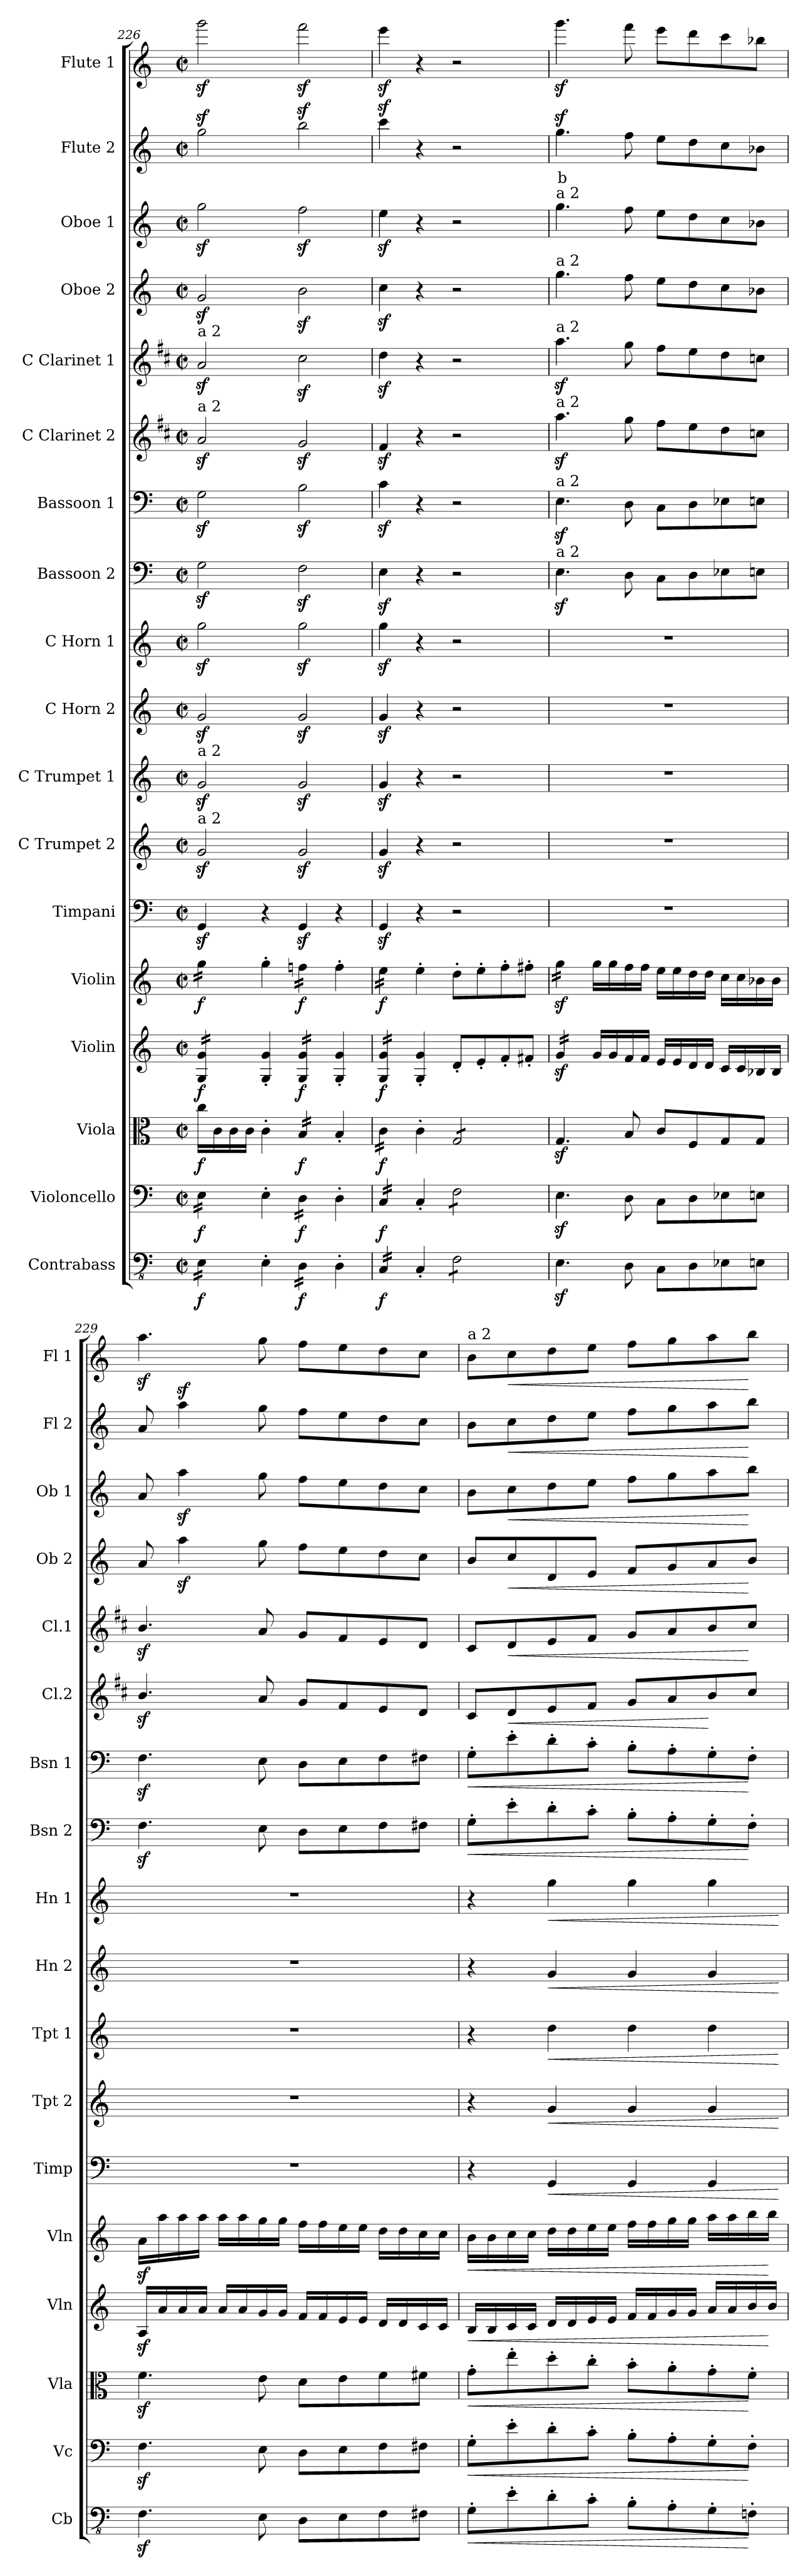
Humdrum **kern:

**kern	**dynam	**kern	**dynam	**kern	**dynam	**kern	**dynam	**kern	**dynam	**kern	**dynam	**kern	**dynam	**kern	**dynam	**kern	**dynam	**kern	**dynam	**kern	**dynam	**kern	**dynam	**kern	**dynam	**kern	**dynam	**kern	**dynam	**kern	**dynam	**kern	**text	**dynam	**kern	**dynam
*part18	*part18	*part17	*part17	*part16	*part16	*part15	*part15	*part14	*part14	*part13	*part13	*part12	*part12	*part11	*part11	*part10	*part10	*part9	*part9	*part8	*part8	*part7	*part7	*part6	*part6	*part5	*part5	*part4	*part4	*part3	*part3	*part2	*part2	*part2	*part1	*part1
*staff18	*staff18	*staff17	*staff17	*staff16	*staff16	*staff15	*staff15	*staff14	*staff14	*staff13	*staff13	*staff12	*staff12	*staff11	*staff11	*staff10	*staff10	*staff9	*staff9	*staff8	*staff8	*staff7	*staff7	*staff6	*staff6	*staff5	*staff5	*staff4	*staff4	*staff3	*staff3	*staff2	*staff2	*staff2	*staff1	*staff1
*I"Contrabass	*	*I"Violoncello	*	*I"Viola	*	*I"Violin	*	*I"Violin	*	*I"Timpani	*	*I"C Trumpet 2	*	*I"C Trumpet 1	*	*I"C Horn 2	*	*I"C Horn 1	*	*I"Bassoon 2	*	*I"Bassoon 1	*	*I"C Clarinet 2	*	*I"C Clarinet 1	*	*I"Oboe 2	*	*I"Oboe 1	*	*I"Flute 2	*	*	*I"Flute 1	*
*I'Cb	*	*I'Vc	*	*I'Vla	*	*I'Vln	*	*I'Vln	*	*I'Timp	*	*I'Tpt 2	*	*I'Tpt 1	*	*I'Hn 2	*	*I'Hn 1	*	*I'Bsn 2	*	*I'Bsn 1	*	*I'Cl.2	*	*I'Cl.1	*	*I'Ob 2	*	*I'Ob 1	*	*I'Fl 2	*	*	*I'Fl 1	*
*clefFv4	*	*clefF4	*	*clefC3	*	*clefG2	*	*clefG2	*	*clefF4	*	*clefG2	*	*clefG2	*	*clefG2	*	*clefG2	*	*clefF4	*	*clefF4	*	*clefG2	*	*clefG2	*	*clefG2	*	*clefG2	*	*clefG2	*	*	*clefG2	*
*	*	*	*	*	*	*	*	*	*	*	*	*	*	*	*	*ITrd7c12	*	*ITrd7c12	*	*	*	*	*	*ITrd1c2	*	*ITrd1c2	*	*	*	*	*	*	*	*	*	*
*k[]	*	*k[]	*	*k[]	*	*k[]	*	*k[]	*	*k[]	*	*k[]	*	*k[]	*	*k[]	*	*k[]	*	*k[]	*	*k[]	*	*k[]	*	*k[]	*	*k[]	*	*k[]	*	*k[]	*	*	*k[]	*
*M2/2	*	*M2/2	*	*M2/2	*	*M2/2	*	*M2/2	*	*M2/2	*	*M2/2	*	*M2/2	*	*M2/2	*	*M2/2	*	*M2/2	*	*M2/2	*	*M2/2	*	*M2/2	*	*M2/2	*	*M2/2	*	*M2/2	*	*	*M2/2	*
*met(c|)	*	*met(c|)	*	*met(c|)	*	*met(c|)	*	*met(c|)	*	*met(c|)	*	*met(c|)	*	*met(c|)	*	*met(c|)	*	*met(c|)	*	*met(c|)	*	*met(c|)	*	*met(c|)	*	*met(c|)	*	*met(c|)	*	*met(c|)	*	*met(c|)	*	*	*met(c|)	*
=226	=226	=226	=226	=226	=226	=226	=226	=226	=226	=226	=226	=226	=226	=226	=226	=226	=226	=226	=226	=226	=226	=226	=226	=226	=226	=226	=226	=226	=226	=226	=226	=226	=226	=226	=226	=226
!	!	!	!	!	!	!	!	!	!	!	!	!	!	!	!	!	!	!	!	!	!	!	!	!	!	!LO:TX:a:t=a 2	!	!	!	!	!	!	!	!	!	!
!	!	!	!	!	!	!	!	!	!	!	!	!	!	!	!	!	!	!	!	!	!	!	!	!LO:TX:a:t=a 2	!	!	!	!	!	!	!	!	!	!	!	!
!	!	!	!	!	!	!	!	!	!	!	!	!	!	!LO:TX:a:t=a 2	!	!	!	!	!	!	!	!	!	!	!	!	!	!	!	!	!	!	!	!	!	!
!	!	!	!	!	!	!	!	!	!	!	!	!LO:TX:a:t=a 2	!	!	!	!	!	!	!	!	!	!	!	!	!	!	!	!	!	!	!	!	!	!	!	!
!	!LO:DY:b	!	!LO:DY:b	!	!LO:DY:b	!	!LO:DY:b	!	!LO:DY:b	!	!	!	!	!	!	!	!	!	!	!	!	!	!	!	!	!	!	!	!	!	!	!	!	!	!	!
*tremolo	*	*	*	*	*	*	*	*	*	*	*	*	*	*	*	*	*	*	*	*	*	*	*	*	*	*	*	*	*	*	*	*	*	*	*	*
*	*	*tremolo	*	*	*	*	*	*	*	*	*	*	*	*	*	*	*	*	*	*	*	*	*	*	*	*	*	*	*	*	*	*	*	*	*	*
*	*	*	*	*	*	*tremolo	*	*	*	*	*	*	*	*	*	*	*	*	*	*	*	*	*	*	*	*	*	*	*	*	*	*	*	*	*	*
*	*	*	*	*	*	*	*	*tremolo	*	*	*	*	*	*	*	*	*	*	*	*	*	*	*	*	*	*	*	*	*	*	*	*	*	*	*	*
16EE\LL	f	16E\LL	f	16cc\LL	f	16G/ 16g/LL	f	16gg\LL	f	4GGz</	.	2gz</	.	2gz</	.	2Gz</	.	2gz<\	.	2Gz<\	.	2Gz<\	.	2gz</	.	2gz</	.	2gz</	.	2ggz<\	.	2ggz<\	.	.	2gggz<\	.
16EE\	.	16E\	.	16c\	.	16G/ 16g/	.	16gg\	.	.	.	.	.	.	.	.	.	.	.	.	.	.	.	.	.	.	.	.	.	.	.	.	.	.	.	.
16EE\	.	16E\	.	16c\	.	16G/ 16g/	.	16gg\	.	.	.	.	.	.	.	.	.	.	.	.	.	.	.	.	.	.	.	.	.	.	.	.	.	.	.	.
16EE\JJ	.	16E\JJ	.	16c\JJ	.	16G/ 16g/JJ	.	16gg\JJ	.	.	.	.	.	.	.	.	.	.	.	.	.	.	.	.	.	.	.	.	.	.	.	.	.	.	.	.
*	*	*	*	*	*	*	*	*Xtremolo	*	*	*	*	*	*	*	*	*	*	*	*	*	*	*	*	*	*	*	*	*	*	*	*	*	*	*	*
*	*	*	*	*	*	*Xtremolo	*	*	*	*	*	*	*	*	*	*	*	*	*	*	*	*	*	*	*	*	*	*	*	*	*	*	*	*	*	*
*	*	*Xtremolo	*	*	*	*	*	*	*	*	*	*	*	*	*	*	*	*	*	*	*	*	*	*	*	*	*	*	*	*	*	*	*	*	*	*
*Xtremolo	*	*	*	*	*	*	*	*	*	*	*	*	*	*	*	*	*	*	*	*	*	*	*	*	*	*	*	*	*	*	*	*	*	*	*	*
4EE'\	.	4E'\	.	4c'\	.	4G/' 4g/'	.	4gg'\	.	4r	.	.	.	.	.	.	.	.	.	.	.	.	.	.	.	.	.	.	.	.	.	.	.	.	.	.
!	!LO:DY:b	!	!LO:DY:b	!	!LO:DY:b	!	!LO:DY:b	!	!LO:DY:b	!	!	!	!	!	!	!	!	!	!	!	!	!	!	!	!	!	!	!	!	!	!	!	!	!	!	!
*tremolo	*	*	*	*	*	*	*	*	*	*	*	*	*	*	*	*	*	*	*	*	*	*	*	*	*	*	*	*	*	*	*	*	*	*	*	*
*	*	*tremolo	*	*	*	*	*	*	*	*	*	*	*	*	*	*	*	*	*	*	*	*	*	*	*	*	*	*	*	*	*	*	*	*	*	*
*	*	*	*	*tremolo	*	*	*	*	*	*	*	*	*	*	*	*	*	*	*	*	*	*	*	*	*	*	*	*	*	*	*	*	*	*	*	*
*	*	*	*	*	*	*tremolo	*	*	*	*	*	*	*	*	*	*	*	*	*	*	*	*	*	*	*	*	*	*	*	*	*	*	*	*	*	*
*	*	*	*	*	*	*	*	*tremolo	*	*	*	*	*	*	*	*	*	*	*	*	*	*	*	*	*	*	*	*	*	*	*	*	*	*	*	*
16DD\LL	f	16D\LL	f	16B/LL	f	16G/ 16g/LL	f	16ffn\LL	f	4GGz</	.	2gz</	.	2gz</	.	2Gz</	.	2gz<\	.	2Fz<\	.	2Bz<\	.	2fz</	.	2bz<\	.	2bz<\	.	2ffz<\	.	2bbz<\	.	.	2fffz<\	.
16DD\	.	16D\	.	16B/	.	16G/ 16g/	.	16ffn\	.	.	.	.	.	.	.	.	.	.	.	.	.	.	.	.	.	.	.	.	.	.	.	.	.	.	.	.
16DD\	.	16D\	.	16B/	.	16G/ 16g/	.	16ffn\	.	.	.	.	.	.	.	.	.	.	.	.	.	.	.	.	.	.	.	.	.	.	.	.	.	.	.	.
16DD\JJ	.	16D\JJ	.	16B/JJ	.	16G/ 16g/JJ	.	16ffn\JJ	.	.	.	.	.	.	.	.	.	.	.	.	.	.	.	.	.	.	.	.	.	.	.	.	.	.	.	.
*	*	*	*	*	*	*	*	*Xtremolo	*	*	*	*	*	*	*	*	*	*	*	*	*	*	*	*	*	*	*	*	*	*	*	*	*	*	*	*
*	*	*	*	*	*	*Xtremolo	*	*	*	*	*	*	*	*	*	*	*	*	*	*	*	*	*	*	*	*	*	*	*	*	*	*	*	*	*	*
*	*	*	*	*Xtremolo	*	*	*	*	*	*	*	*	*	*	*	*	*	*	*	*	*	*	*	*	*	*	*	*	*	*	*	*	*	*	*	*
*	*	*Xtremolo	*	*	*	*	*	*	*	*	*	*	*	*	*	*	*	*	*	*	*	*	*	*	*	*	*	*	*	*	*	*	*	*	*	*
*Xtremolo	*	*	*	*	*	*	*	*	*	*	*	*	*	*	*	*	*	*	*	*	*	*	*	*	*	*	*	*	*	*	*	*	*	*	*	*
4DD'\	.	4D'\	.	4B'/	.	4G/' 4g/'	.	4ff'\	.	4r	.	.	.	.	.	.	.	.	.	.	.	.	.	.	.	.	.	.	.	.	.	.	.	.	.	.
=227	=227	=227	=227	=227	=227	=227	=227	=227	=227	=227	=227	=227	=227	=227	=227	=227	=227	=227	=227	=227	=227	=227	=227	=227	=227	=227	=227	=227	=227	=227	=227	=227	=227	=227	=227	=227
!	!LO:DY:b	!	!LO:DY:b	!	!LO:DY:b	!	!LO:DY:b	!	!LO:DY:b	!	!	!	!	!	!	!	!	!	!	!	!	!	!	!	!	!	!	!	!	!	!	!	!	!	!	!
*tremolo	*	*	*	*	*	*	*	*	*	*	*	*	*	*	*	*	*	*	*	*	*	*	*	*	*	*	*	*	*	*	*	*	*	*	*	*
*	*	*tremolo	*	*	*	*	*	*	*	*	*	*	*	*	*	*	*	*	*	*	*	*	*	*	*	*	*	*	*	*	*	*	*	*	*	*
*	*	*	*	*tremolo	*	*	*	*	*	*	*	*	*	*	*	*	*	*	*	*	*	*	*	*	*	*	*	*	*	*	*	*	*	*	*	*
*	*	*	*	*	*	*tremolo	*	*	*	*	*	*	*	*	*	*	*	*	*	*	*	*	*	*	*	*	*	*	*	*	*	*	*	*	*	*
*	*	*	*	*	*	*	*	*tremolo	*	*	*	*	*	*	*	*	*	*	*	*	*	*	*	*	*	*	*	*	*	*	*	*	*	*	*	*
16CC/LL	f	16C/LL	f	16c\LL	f	16G/ 16g/LL	f	16ee\LL	f	4GGz</	.	4gz</	.	4gz</	.	4Gz</	.	4gz<\	.	4Ez<\	.	4cz<\	.	4ez</	.	4ccz<\	.	4ccz<\	.	4eez<\	.	4cccz<\	.	.	4eeez<\	.
16CC/	.	16C/	.	16c\	.	16G/ 16g/	.	16ee\	.	.	.	.	.	.	.	.	.	.	.	.	.	.	.	.	.	.	.	.	.	.	.	.	.	.	.	.
16CC/	.	16C/	.	16c\	.	16G/ 16g/	.	16ee\	.	.	.	.	.	.	.	.	.	.	.	.	.	.	.	.	.	.	.	.	.	.	.	.	.	.	.	.
16CC/JJ	.	16C/JJ	.	16c\JJ	.	16G/ 16g/JJ	.	16ee\JJ	.	.	.	.	.	.	.	.	.	.	.	.	.	.	.	.	.	.	.	.	.	.	.	.	.	.	.	.
*	*	*	*	*	*	*	*	*Xtremolo	*	*	*	*	*	*	*	*	*	*	*	*	*	*	*	*	*	*	*	*	*	*	*	*	*	*	*	*
*	*	*	*	*	*	*Xtremolo	*	*	*	*	*	*	*	*	*	*	*	*	*	*	*	*	*	*	*	*	*	*	*	*	*	*	*	*	*	*
*	*	*	*	*Xtremolo	*	*	*	*	*	*	*	*	*	*	*	*	*	*	*	*	*	*	*	*	*	*	*	*	*	*	*	*	*	*	*	*
*	*	*Xtremolo	*	*	*	*	*	*	*	*	*	*	*	*	*	*	*	*	*	*	*	*	*	*	*	*	*	*	*	*	*	*	*	*	*	*
*Xtremolo	*	*	*	*	*	*	*	*	*	*	*	*	*	*	*	*	*	*	*	*	*	*	*	*	*	*	*	*	*	*	*	*	*	*	*	*
4CC'/	.	4C'/	.	4c'\	.	4G/' 4g/'	.	4ee'\	.	4r	.	4r	.	4r	.	4r	.	4r	.	4r	.	4r	.	4r	.	4r	.	4r	.	4r	.	4r	.	.	4r	.
*tremolo	*	*	*	*	*	*	*	*	*	*	*	*	*	*	*	*	*	*	*	*	*	*	*	*	*	*	*	*	*	*	*	*	*	*	*	*
*	*	*tremolo	*	*	*	*	*	*	*	*	*	*	*	*	*	*	*	*	*	*	*	*	*	*	*	*	*	*	*	*	*	*	*	*	*	*
*	*	*	*	*tremolo	*	*	*	*	*	*	*	*	*	*	*	*	*	*	*	*	*	*	*	*	*	*	*	*	*	*	*	*	*	*	*	*
8FF\L	.	8F\L	.	8G/L	.	8d'/L	.	8dd'\L	.	2r	.	2r	.	2r	.	2r	.	2r	.	2r	.	2r	.	2r	.	2r	.	2r	.	2r	.	2r	.	.	2r	.
8FF\	.	8F\	.	8G/	.	8e'/	.	8ee'\	.	.	.	.	.	.	.	.	.	.	.	.	.	.	.	.	.	.	.	.	.	.	.	.	.	.	.	.
8FF\	.	8F\	.	8G/	.	8f'/	.	8ff'\	.	.	.	.	.	.	.	.	.	.	.	.	.	.	.	.	.	.	.	.	.	.	.	.	.	.	.	.
8FF\J	.	8F\J	.	8G/J	.	8f#X'/J	.	8ff#X'\J	.	.	.	.	.	.	.	.	.	.	.	.	.	.	.	.	.	.	.	.	.	.	.	.	.	.	.	.
*	*	*	*	*Xtremolo	*	*	*	*	*	*	*	*	*	*	*	*	*	*	*	*	*	*	*	*	*	*	*	*	*	*	*	*	*	*	*	*
*	*	*Xtremolo	*	*	*	*	*	*	*	*	*	*	*	*	*	*	*	*	*	*	*	*	*	*	*	*	*	*	*	*	*	*	*	*	*	*
*Xtremolo	*	*	*	*	*	*	*	*	*	*	*	*	*	*	*	*	*	*	*	*	*	*	*	*	*	*	*	*	*	*	*	*	*	*	*	*
=228	=228	=228	=228	=228	=228	=228	=228	=228	=228	=228	=228	=228	=228	=228	=228	=228	=228	=228	=228	=228	=228	=228	=228	=228	=228	=228	=228	=228	=228	=228	=228	=228	=228	=228	=228	=228
!	!	!	!	!	!	!	!	!	!	!	!	!	!	!	!	!	!	!	!	!	!	!	!	!	!	!	!	!	!	!LO:TX:a:t=a 2	!	!	!	!	!	!
!	!	!	!	!	!	!	!	!	!	!	!	!	!	!	!	!	!	!	!	!	!	!	!	!	!	!	!	!LO:TX:a:t=a 2	!	!	!	!	!	!	!	!
!	!	!	!	!	!	!	!	!	!	!	!	!	!	!	!	!	!	!	!	!	!	!	!	!	!	!LO:TX:a:t=a 2	!	!	!	!	!	!	!	!	!	!
!	!	!	!	!	!	!	!	!	!	!	!	!	!	!	!	!	!	!	!	!	!	!	!	!LO:TX:a:t=a 2	!	!	!	!	!	!	!	!	!	!	!	!
!	!	!	!	!	!	!	!	!	!	!	!	!	!	!	!	!	!	!	!	!	!	!LO:TX:a:t=a 2	!	!	!	!	!	!	!	!	!	!	!	!	!	!
!	!	!	!	!	!	!	!	!	!	!	!	!	!	!	!	!	!	!	!	!LO:TX:a:t=a 2	!	!	!	!	!	!	!	!	!	!	!	!	!	!	!	!
!	!	!	!	!	!	!	!	!	!	!	!	!	!	!	!	!	!	!	!	!	!	!	!	!	!	!	!	!	!	!	!	!	!LO:LY:b:color=#FF0000	!	!	!
*	*	*	*	*	*	*tremolo	*	*	*	*	*	*	*	*	*	*	*	*	*	*	*	*	*	*	*	*	*	*	*	*	*	*	*	*	*	*
*	*	*	*	*	*	*	*	*tremolo	*	*	*	*	*	*	*	*	*	*	*	*	*	*	*	*	*	*	*	*	*	*	*	*	*	*	*	*
4.EEz<\	.	4.Ez<\	.	4.Gz</	.	16gz</LL	.	16ggz<\LL	.	1r	.	1r	.	1r	.	1r	.	1r	.	4.Ez<\	.	4.Ez<\	.	4.ggz<\	.	4.ggz<\	.	4.gg\	.	4.gg\	.	4.ggz<\	b	.	4.gggz<\	.
.	.	.	.	.	.	16gz</	.	16ggz<\	.	.	.	.	.	.	.	.	.	.	.	.	.	.	.	.	.	.	.	.	.	.	.	.	.	.	.	.
.	.	.	.	.	.	16gz</	.	16ggz<\	.	.	.	.	.	.	.	.	.	.	.	.	.	.	.	.	.	.	.	.	.	.	.	.	.	.	.	.
.	.	.	.	.	.	16gz</JJ	.	16ggz<\JJ	.	.	.	.	.	.	.	.	.	.	.	.	.	.	.	.	.	.	.	.	.	.	.	.	.	.	.	.
*	*	*	*	*	*	*	*	*Xtremolo	*	*	*	*	*	*	*	*	*	*	*	*	*	*	*	*	*	*	*	*	*	*	*	*	*	*	*	*
*	*	*	*	*	*	*Xtremolo	*	*	*	*	*	*	*	*	*	*	*	*	*	*	*	*	*	*	*	*	*	*	*	*	*	*	*	*	*	*
.	.	.	.	.	.	16g/LL	.	16gg\LL	.	.	.	.	.	.	.	.	.	.	.	.	.	.	.	.	.	.	.	.	.	.	.	.	.	.	.	.
.	.	.	.	.	.	16g/	.	16gg\	.	.	.	.	.	.	.	.	.	.	.	.	.	.	.	.	.	.	.	.	.	.	.	.	.	.	.	.
8DD\	.	8D\	.	8B/	.	16f/	.	16ff\	.	.	.	.	.	.	.	.	.	.	.	8D\	.	8D\	.	8ff\	.	8ff\	.	8ff\	.	8ff\	.	8ff\	.	.	8fff\	.
.	.	.	.	.	.	16f/JJ	.	16ff\JJ	.	.	.	.	.	.	.	.	.	.	.	.	.	.	.	.	.	.	.	.	.	.	.	.	.	.	.	.
8CC\L	.	8C\L	.	8c/L	.	16e/LL	.	16ee\LL	.	.	.	.	.	.	.	.	.	.	.	8C\L	.	8C\L	.	8ee\L	.	8ee\L	.	8ee\L	.	8ee\L	.	8ee\L	.	.	8eee\L	.
.	.	.	.	.	.	16e/	.	16ee\	.	.	.	.	.	.	.	.	.	.	.	.	.	.	.	.	.	.	.	.	.	.	.	.	.	.	.	.
8DD\	.	8D\	.	8F/	.	16d/	.	16dd\	.	.	.	.	.	.	.	.	.	.	.	8D\	.	8D\	.	8dd\	.	8dd\	.	8dd\	.	8dd\	.	8dd\	.	.	8ddd\	.
.	.	.	.	.	.	16d/JJ	.	16dd\JJ	.	.	.	.	.	.	.	.	.	.	.	.	.	.	.	.	.	.	.	.	.	.	.	.	.	.	.	.
8EE-X\	.	8E-X\	.	8G/	.	16c/LL	.	16cc\LL	.	.	.	.	.	.	.	.	.	.	.	8E-X\	.	8E-X\	.	8cc\	.	8cc\	.	8cc\	.	8cc\	.	8cc\	.	.	8ccc\	.
.	.	.	.	.	.	16c/	.	16cc\	.	.	.	.	.	.	.	.	.	.	.	.	.	.	.	.	.	.	.	.	.	.	.	.	.	.	.	.
8EEn\J	.	8En\J	.	8G/J	.	16B-X/	.	16b-X\	.	.	.	.	.	.	.	.	.	.	.	8En\J	.	8En\J	.	8b-X\J	.	8b-X\J	.	8b-X\J	.	8b-X\J	.	8b-X\J	.	.	8bb-X\J	.
.	.	.	.	.	.	16B-/JJ	.	16b-\JJ	.	.	.	.	.	.	.	.	.	.	.	.	.	.	.	.	.	.	.	.	.	.	.	.	.	.	.	.
=229	=229	=229	=229	=229	=229	=229	=229	=229	=229	=229	=229	=229	=229	=229	=229	=229	=229	=229	=229	=229	=229	=229	=229	=229	=229	=229	=229	=229	=229	=229	=229	=229	=229	=229	=229	=229
4.FFz<\	.	4.Fz<\	.	4.fz<\	.	16Az</LL	.	16az<\LL	.	1r	.	1r	.	1r	.	1r	.	1r	.	4.Fz<\	.	4.Fz<\	.	4.az</	.	4.az</	.	8a/	.	8a/	.	8a/	.	.	4.aaz<\	.
.	.	.	.	.	.	16a/	.	16aa\	.	.	.	.	.	.	.	.	.	.	.	.	.	.	.	.	.	.	.	.	.	.	.	.	.	.	.	.
.	.	.	.	.	.	16a/	.	16aa\	.	.	.	.	.	.	.	.	.	.	.	.	.	.	.	.	.	.	.	4aaz<\	.	4aaz<\	.	4aaz<\	.	.	.	.
.	.	.	.	.	.	16a/JJ	.	16aa\JJ	.	.	.	.	.	.	.	.	.	.	.	.	.	.	.	.	.	.	.	.	.	.	.	.	.	.	.	.
.	.	.	.	.	.	16a/LL	.	16aa\LL	.	.	.	.	.	.	.	.	.	.	.	.	.	.	.	.	.	.	.	.	.	.	.	.	.	.	.	.
.	.	.	.	.	.	16a/	.	16aa\	.	.	.	.	.	.	.	.	.	.	.	.	.	.	.	.	.	.	.	.	.	.	.	.	.	.	.	.
8EE\	.	8E\	.	8e\	.	16g/	.	16gg\	.	.	.	.	.	.	.	.	.	.	.	8E\	.	8E\	.	8g/	.	8g/	.	8gg\	.	8gg\	.	8gg\	.	.	8gg\	.
.	.	.	.	.	.	16g/JJ	.	16gg\JJ	.	.	.	.	.	.	.	.	.	.	.	.	.	.	.	.	.	.	.	.	.	.	.	.	.	.	.	.
8DD\L	.	8D\L	.	8d\L	.	16f/LL	.	16ff\LL	.	.	.	.	.	.	.	.	.	.	.	8D\L	.	8D\L	.	8f/L	.	8f/L	.	8ff\L	.	8ff\L	.	8ff\L	.	.	8ff\L	.
.	.	.	.	.	.	16f/	.	16ff\	.	.	.	.	.	.	.	.	.	.	.	.	.	.	.	.	.	.	.	.	.	.	.	.	.	.	.	.
8EE\	.	8E\	.	8e\	.	16e/	.	16ee\	.	.	.	.	.	.	.	.	.	.	.	8E\	.	8E\	.	8e/	.	8e/	.	8ee\	.	8ee\	.	8ee\	.	.	8ee\	.
.	.	.	.	.	.	16e/JJ	.	16ee\JJ	.	.	.	.	.	.	.	.	.	.	.	.	.	.	.	.	.	.	.	.	.	.	.	.	.	.	.	.
8FF\	.	8F\	.	8f\	.	16d/LL	.	16dd\LL	.	.	.	.	.	.	.	.	.	.	.	8F\	.	8F\	.	8d/	.	8d/	.	8dd\	.	8dd\	.	8dd\	.	.	8dd\	.
.	.	.	.	.	.	16d/	.	16dd\	.	.	.	.	.	.	.	.	.	.	.	.	.	.	.	.	.	.	.	.	.	.	.	.	.	.	.	.
8FF#X\J	.	8F#X\J	.	8f#X\J	.	16c/	.	16cc\	.	.	.	.	.	.	.	.	.	.	.	8F#X\J	.	8F#X\J	.	8c/J	.	8c/J	.	8cc\J	.	8cc\J	.	8cc\J	.	.	8cc\J	.
.	.	.	.	.	.	16c/JJ	.	16cc\JJ	.	.	.	.	.	.	.	.	.	.	.	.	.	.	.	.	.	.	.	.	.	.	.	.	.	.	.	.
!!LO:PB:g=z
=230	=230	=230	=230	=230	=230	=230	=230	=230	=230	=230	=230	=230	=230	=230	=230	=230	=230	=230	=230	=230	=230	=230	=230	=230	=230	=230	=230	=230	=230	=230	=230	=230	=230	=230	=230	=230
!	!	!	!	!	!	!	!	!	!	!	!	!	!	!	!	!	!	!	!	!	!	!	!	!	!	!	!	!	!	!	!	!	!	!	!LO:TX:a:t=a 2	!
!	!LO:HP:b	!	!LO:HP:b	!	!LO:HP:b	!	!LO:HP:b	!	!LO:HP:b	!	!	!	!	!	!	!	!	!	!	!	!LO:HP:b	!	!LO:HP:b	!	!	!	!	!	!	!	!	!	!	!	!	!
8GG'\L	<	8G'\L	<	8g'\L	<	16B/LL	<	16b\LL	<	4r	.	4r	.	4r	.	4r	.	4r	.	8G'\L	<	8G'\L	<	8B/L	.	8B/L	.	8b/L	.	8b\L	.	8b\L	.	.	8b\L	.
.	.	.	.	.	.	16B/	.	16b\	.	.	.	.	.	.	.	.	.	.	.	.	.	.	.	.	.	.	.	.	.	.	.	.	.	.	.	.
!	!	!	!	!	!	!	!	!	!	!	!	!	!	!	!	!	!	!	!	!	!	!	!	!	!LO:HP:b	!	!LO:HP:b	!	!LO:HP:b	!	!LO:HP:b	!	!	!LO:HP:b	!	!LO:HP:b
8E'\	.	8e'\	.	8ee'\	.	16c/	.	16cc\	.	.	.	.	.	.	.	.	.	.	.	8e'\	.	8e'\	.	8c/	<	8c/	<	8cc/	<	8cc\	<	8cc\	.	<	8cc\	<
.	.	.	.	.	.	16c/JJ	.	16cc\JJ	.	.	.	.	.	.	.	.	.	.	.	.	.	.	.	.	.	.	.	.	.	.	.	.	.	.	.	.
!	!	!	!	!	!	!	!	!	!	!	!LO:HP:b	!	!LO:HP:b	!	!LO:HP:b	!	!LO:HP:b	!	!LO:HP:b	!	!	!	!	!	!	!	!	!	!	!	!	!	!	!	!	!
8D'\	.	8d'\	.	8dd'\	.	16d/LL	.	16dd\LL	.	4GG/	<	4g/	<	4dd\	<	4G/	<	4g\	<	8d'\	.	8d'\	.	8d/	.	8d/	.	8d/	.	8dd\	.	8dd\	.	.	8dd\	.
.	.	.	.	.	.	16d/	.	16dd\	.	.	.	.	.	.	.	.	.	.	.	.	.	.	.	.	.	.	.	.	.	.	.	.	.	.	.	.
8C'\J	.	8c'\J	.	8cc'\J	.	16e/	.	16ee\	.	.	.	.	.	.	.	.	.	.	.	8c'\J	.	8c'\J	.	8e/J	.	8e/J	.	8e/J	.	8ee\J	.	8ee\J	.	.	8ee\J	.
.	.	.	.	.	.	16e/JJ	.	16ee\JJ	.	.	.	.	.	.	.	.	.	.	.	.	.	.	.	.	.	.	.	.	.	.	.	.	.	.	.	.
8BB'\L	.	8B'\L	.	8b'\L	.	16f/LL	.	16ff\LL	.	4GG/	.	4g/	.	4dd\	.	4G/	.	4g\	.	8B'\L	.	8B'\L	.	8f/L	.	8f/L	.	8f/L	.	8ff\L	.	8ff\L	.	.	8ff\L	.
.	.	.	.	.	.	16f/	.	16ff\	.	.	.	.	.	.	.	.	.	.	.	.	.	.	.	.	.	.	.	.	.	.	.	.	.	.	.	.
8AA'\	.	8A'\	.	8a'\	.	16g/	.	16gg\	.	.	.	.	.	.	.	.	.	.	.	8A'\	.	8A'\	.	8g/	.	8g/	.	8g/	.	8gg\	.	8gg\	.	.	8gg\	.
.	.	.	.	.	.	16g/JJ	.	16gg\JJ	.	.	.	.	.	.	.	.	.	.	.	.	.	.	.	.	.	.	.	.	.	.	.	.	.	.	.	.
8GG'\	.	8G'\	.	8g'\	.	16a/LL	.	16aa\LL	.	4GG/	.	4g/	.	4dd\	.	4G/	.	4g\	.	8G'\	.	8G'\	.	8a/	[	8a/	.	8a/	.	8aa\	.	8aa\	.	.	8aa\	.
.	.	.	.	.	.	16a/	.	16aa\	.	.	.	.	.	.	.	.	.	.	.	.	.	.	.	.	.	.	.	.	.	.	.	.	.	.	.	.
8FFn'\J	[	8F'\J	[	8f'\J	[	16b/	.	16bb\	.	.	.	.	.	.	.	.	.	.	.	8F'\J	[	8F'\J	[	8b/J	.	8b/J	[	8b/J	[	8bb\J	[	8bb\J	.	[	8bb\J	[
.	.	.	.	.	.	16b/JJ	[	16bb\JJ	[	.	.	.	.	.	.	.	.	.	.	.	.	.	.	.	.	.	.	.	.	.	.	.	.	.	.	.
.	.	.	.	.	.	.	.	.	.	.	[	.	[	.	[	.	[	.	[	.	.	.	.	.	.	.	.	.	.	.	.	.	.	.	.	.
=	=	=	=	=	=	=	=	=	=	=	=	=	=	=	=	=	=	=	=	=	=	=	=	=	=	=	=	=	=	=	=	=	=	=	=	=
*-	*-	*-	*-	*-	*-	*-	*-	*-	*-	*-	*-	*-	*-	*-	*-	*-	*-	*-	*-	*-	*-	*-	*-	*-	*-	*-	*-	*-	*-	*-	*-	*-	*-	*-	*-	*-
